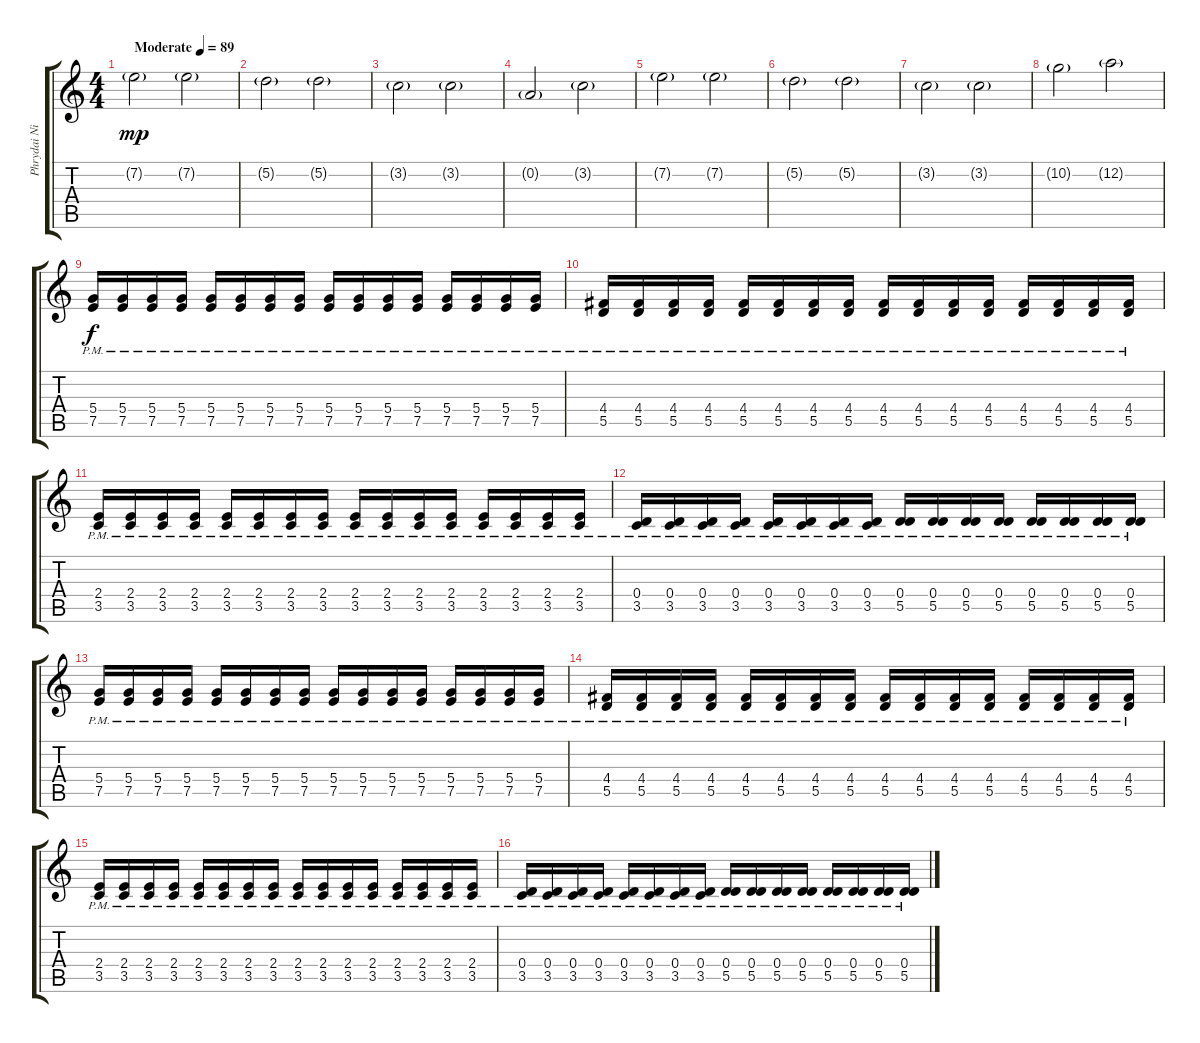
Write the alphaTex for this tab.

\track ("Phrydai Niday" "Phrydai Ni") {instrument acousticguitarsteel}
\staff {score tabs}
\tuning (D4 A3 G3 D3 A2 D2) {hide}
\ts (4 4)
\tempo (89 "Moderate")
\clef g2
\ks c
7.2{g}.2{dy mp instrument acousticguitarsteel} 7.2{g}.2 |
5.2{g}.2 5.2{g}.2 |
3.2{g}.2 3.2{g}.2 |
0.2{g}.2 3.2{g}.2 |
7.2{g}.2 7.2{g}.2 |
5.2{g}.2 5.2{g}.2 |
3.2{g}.2 3.2{g}.2 |
10.2{g}.2 12.2{g}.2 |
(5.4{pm} 7.5{pm}).16{dy f} (5.4{pm} 7.5{pm}).16 (5.4{pm} 7.5{pm}).16 (5.4{pm} 7.5{pm}).16 (5.4{pm} 7.5{pm}).16 (5.4{pm} 7.5{pm}).16 (5.4{pm} 7.5{pm}).16 (5.4{pm} 7.5{pm}).16 (5.4{pm} 7.5{pm}).16 (5.4{pm} 7.5{pm}).16 (5.4{pm} 7.5{pm}).16 (5.4{pm} 7.5{pm}).16 (5.4{pm} 7.5{pm}).16 (5.4{pm} 7.5{pm}).16 (5.4{pm} 7.5{pm}).16 (5.4{pm} 7.5{pm}).16 |
(4.4{pm} 5.5{pm}).16 (4.4{pm} 5.5{pm}).16 (4.4{pm} 5.5{pm}).16 (4.4{pm} 5.5{pm}).16 (4.4{pm} 5.5{pm}).16 (4.4{pm} 5.5{pm}).16 (4.4{pm} 5.5{pm}).16 (4.4{pm} 5.5{pm}).16 (4.4{pm} 5.5{pm}).16 (4.4{pm} 5.5{pm}).16 (4.4{pm} 5.5{pm}).16 (4.4{pm} 5.5{pm}).16 (4.4{pm} 5.5{pm}).16 (4.4{pm} 5.5{pm}).16 (4.4{pm} 5.5{pm}).16 (4.4{pm} 5.5{pm}).16 |
(2.4{pm} 3.5{pm}).16 (2.4{pm} 3.5{pm}).16 (2.4{pm} 3.5{pm}).16 (2.4{pm} 3.5{pm}).16 (2.4{pm} 3.5{pm}).16 (2.4{pm} 3.5{pm}).16 (2.4{pm} 3.5{pm}).16 (2.4{pm} 3.5{pm}).16 (2.4{pm} 3.5{pm}).16 (2.4{pm} 3.5{pm}).16 (2.4{pm} 3.5{pm}).16 (2.4{pm} 3.5{pm}).16 (2.4{pm} 3.5{pm}).16 (2.4{pm} 3.5{pm}).16 (2.4{pm} 3.5{pm}).16 (2.4{pm} 3.5{pm}).16 |
(0.4{pm} 3.5{pm}).16 (0.4{pm} 3.5{pm}).16 (0.4{pm} 3.5{pm}).16 (0.4{pm} 3.5{pm}).16 (0.4{pm} 3.5{pm}).16 (0.4{pm} 3.5{pm}).16 (0.4{pm} 3.5{pm}).16 (0.4{pm} 3.5{pm}).16 (0.4{pm} 5.5{pm}).16 (0.4{pm} 5.5{pm}).16 (0.4{pm} 5.5{pm}).16 (0.4{pm} 5.5{pm}).16 (0.4{pm} 5.5{pm}).16 (0.4{pm} 5.5{pm}).16 (0.4{pm} 5.5{pm}).16 (0.4{pm} 5.5{pm}).16 |
(5.4{pm} 7.5{pm}).16 (5.4{pm} 7.5{pm}).16 (5.4{pm} 7.5{pm}).16 (5.4{pm} 7.5{pm}).16 (5.4{pm} 7.5{pm}).16 (5.4{pm} 7.5{pm}).16 (5.4{pm} 7.5{pm}).16 (5.4{pm} 7.5{pm}).16 (5.4{pm} 7.5{pm}).16 (5.4{pm} 7.5{pm}).16 (5.4{pm} 7.5{pm}).16 (5.4{pm} 7.5{pm}).16 (5.4{pm} 7.5{pm}).16 (5.4{pm} 7.5{pm}).16 (5.4{pm} 7.5{pm}).16 (5.4{pm} 7.5{pm}).16 |
(4.4{pm} 5.5{pm}).16 (4.4{pm} 5.5{pm}).16 (4.4{pm} 5.5{pm}).16 (4.4{pm} 5.5{pm}).16 (4.4{pm} 5.5{pm}).16 (4.4{pm} 5.5{pm}).16 (4.4{pm} 5.5{pm}).16 (4.4{pm} 5.5{pm}).16 (4.4{pm} 5.5{pm}).16 (4.4{pm} 5.5{pm}).16 (4.4{pm} 5.5{pm}).16 (4.4{pm} 5.5{pm}).16 (4.4{pm} 5.5{pm}).16 (4.4{pm} 5.5{pm}).16 (4.4{pm} 5.5{pm}).16 (4.4{pm} 5.5{pm}).16 |
(2.4{pm} 3.5{pm}).16 (2.4{pm} 3.5{pm}).16 (2.4{pm} 3.5{pm}).16 (2.4{pm} 3.5{pm}).16 (2.4{pm} 3.5{pm}).16 (2.4{pm} 3.5{pm}).16 (2.4{pm} 3.5{pm}).16 (2.4{pm} 3.5{pm}).16 (2.4{pm} 3.5{pm}).16 (2.4{pm} 3.5{pm}).16 (2.4{pm} 3.5{pm}).16 (2.4{pm} 3.5{pm}).16 (2.4{pm} 3.5{pm}).16 (2.4{pm} 3.5{pm}).16 (2.4{pm} 3.5{pm}).16 (2.4{pm} 3.5{pm}).16 |
(0.4{pm} 3.5{pm}).16 (0.4{pm} 3.5{pm}).16 (0.4{pm} 3.5{pm}).16 (0.4{pm} 3.5{pm}).16 (0.4{pm} 3.5{pm}).16 (0.4{pm} 3.5{pm}).16 (0.4{pm} 3.5{pm}).16 (0.4{pm} 3.5{pm}).16 (0.4{pm} 5.5{pm}).16 (0.4{pm} 5.5{pm}).16 (0.4{pm} 5.5{pm}).16 (0.4{pm} 5.5{pm}).16 (0.4{pm} 5.5{pm}).16 (0.4{pm} 5.5{pm}).16 (0.4{pm} 5.5{pm}).16 (0.4{pm} 5.5{pm}).16
